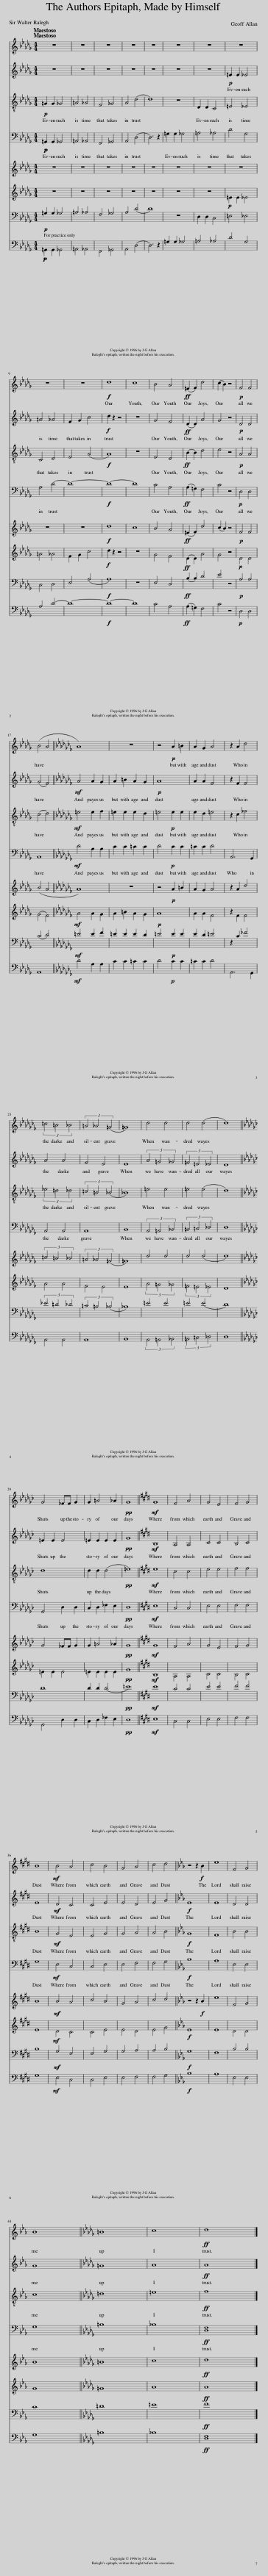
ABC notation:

X:1
%%score 1 2 3 4 5 6 7 8
L:1/8
Q:1/4=80
M:4/4
I:linebreak $
K:Db
V:1 treble
V:2 treble
V:3 treble-8
V:4 bass
V:5 treble
V:6 treble
V:7 bass
V:8 bass
V:1
 z8 | z8 | z8 | z8 | z8 | %5
 z8 | z8 | z8 |$ z8 | z8 | %10
!f! d8 | c8 | B4 A4 |!ff! (=E2 F2) d4 | (c2 B2) z4 | %15
!p! F4 F4 |$ (B4 A4 ||[K:Cb] A8) | z8 | z4!p! A2 =B2 | %20
 A2 G2 A4 | z2 A2 d4 |$ (3=c4 =B4 _B4 | (3=A4 _A4 (=G4 | =G8) | %25
 d4 d4 | d4 (d4 | d8) ||$[K:Gb] G4 _FF G2 | G2 =A4 _A2 | %30
!pp! G8 ||[K:E]!mf! G8 | F4 A4 | G4 E4 | F4 G4 |$ %35
 B8 |!mf! B4 A4 | c4 B4 | G4 A4 | c4 d4 || %40
[K:Eb] z4 z2!f! B2 | e8 | F4 G4 |$ B8 ||[K:Db] =B8 | %45
 c8 |!ff! d8 |] %47
V:2
 z8 | z8 | z8 | z8 | z8 | %5
 z8 | z8 |!p! =E2 E2 _E4 |$ =A4 _A4 | F2 G2 c4 | %10
!f! d2 z2 z4 | z8 | G4 F4 |!ff! (D2 D2) A4 | G4 z4 | %15
!p! D4 D4 |$ (G4 F4) ||[K:Cb]!mf! A4 A2 G2 | A2 =B2 A2 G2 |!p! A8 | %20
 A2 A2 F4 | z2 F2 F4 |$ A4 A4 | F4 E4 | E8 | %25
 (3A4 =G4 _G4 | (3=F4 =E4 _E4 | D8 ||$[K:Gb] =E2 E2 E4 | =E2 E2 E2 E2 | %30
!pp! G8 ||[K:E]!mf! B,8 | A,4 A,4 | C4 C4 | B,4 C4 |$ %35
 E8 |!mf! D4 C4 | C4 E4 | E4 D4 | E4 G4 || %40
[K:Eb]!f! E8 | E8 | D4 D4 |$ G8 ||[K:Db] =G8 | %45
 A8 |!ff! A8 |] %47
V:3
!p! =G2 G2 _G4 | =A4 _A4 | F4 _G4 | A4 (d4 | d8) | %5
 z8 | D2 D2 C4 | =E4 _E4 |$ C4 D4 | E4 (A4 | %10
!f! A8) | z8 | E4 D4 |!ff! (B2 B2) d4 | e4 z4 | %15
!p! A4 A4 |$ (c4 d4) ||[K:Cb]!mf! =e4 e2 f2 | =e2 e2 e2 d2 | =e4!p! e2 e2 | %20
 e2 d2 =e4 | z2 c2 _f4 |$ (3_e4 =d4 _d4 | (3=c4 =B4 (_B4 | _B8) | %25
 =e4 e4 | =e4 (e4 | d8) ||$[K:Gb] d8 | d2 d2 (d4 | %30
!pp! =e8) ||[K:E]!mf! e8 | c4 c4 | e4 e4 | f4 f4 |$ %35
 B8 |!mf! G4 E4 | E4 G4 | G4 A4 | A4 B4 || %40
[K:Eb]!f! G8 | F8 | B4 B4 |$ c8 ||[K:Db] =d8 | %45
 =e8 |!ff! f8 |] %47
V:4
!p!!p! =G,,2 G,,2 _G,,4 | =A,,4 _A,,4 | F,,4 _G,,4 | A,,4 (D,4 | D,6) z2 | %5
 =G,2 G,2 _G,4 | =A,4 _A,4 | D4 G,4 |$ A,4 D4- | D8- | %10
!f! D8- | D8 | C4 A,4 |!ff! (A,2 =G,2) F,4 | C4 z4 | %15
!p! D,4 D,4 |$ A,,8 ||[K:Cb]!mf! D4 A,2 A,2 | C2 C2 =C2 C2 | D4!p! C2 C2 | %20
 =C2 C2 D4 | A,,6 G,,2 |$ A,,4 A,,4 | A,,8 | B,,8 | %25
 (3A,,4 =A,,4 _B,,4 | (3=B,,4 =C,4 _D,4 | D,8 ||$[K:Gb] G,,4 D,2 D,2 | C,2 D,2 _F,2 E,2 | %30
!pp! D,8 ||[K:E]!mf! E,8 | C,4 C,4 | E,4 E,4 | F,4 F,4 |$ %35
 G,8 |!mf! E,4 C,4 | C,4 E,4 | E,4 F,4 | F,4 G,4 || %40
[K:Eb]!f! B,8 | A,8 | E,4 E,4 |$ G,8 ||[K:Db] =B,8 | %45
 _B,8 |!ff! [D,F,]8 |] %47
V:5
 z8 | z8 | z8 | z8 | z8 | %5
 z8 | z8 | z8 |$ z8 | z8 | %10
!f! d8 | c8 | B4 A4 |!ff! (=E2 F2) d4 | (c2 B2) z4 | %15
!p! F4 F4 |$ (B4 A4 ||[K:Cb] A8) | z8 | z4!p! A2 =B2 | %20
 A2 G2 A4 | z2 A2 d4 |$ (3=c4 =B4 _B4 | (3=A4 _A4 (=G4 | =G8) | %25
 d4 d4 | d4 (d4 | d8) ||$[K:Gb] G4 _FF G2 | G2 =A4 _A2 | %30
!pp! G8 ||[K:E]!mf! G8 | F4 A4 | G4 E4 | F4 G4 |$ %35
 B8 |!mf! B4 A4 | c4 B4 | G4 A4 | c4 d4 || %40
[K:Eb] z4 z2!f! B2 | e8 | F4 G4 |$ B8 ||[K:Db] =B8 | %45
 c8 |!ff! d8 |] %47
V:6
 z8 | z8 | z8 | z8 | z8 | %5
 z8 | z8 |!p! =E2 E2 _E4 |$ =A4 _A4 | F2 G2 c4 | %10
!f! d2 z2 z4 | z8 | G4 F4 |!ff! (D2 D2) A4 | G4 z4 | %15
!p! D4 D4 |$ (G4 F4) ||[K:Cb]!mf! A4 A2 G2 | A2 =B2 A2 G2 |!p! A8 | %20
 A2 A2 F4 | z2 F2 F4 |$ A4 A4 | F4 E4 | E8 | %25
 (3A4 =G4 _G4 | (3=F4 =E4 _E4 | D8 ||$[K:Gb] =E2 E2 E4 | =E2 E2 E2 E2 | %30
!pp! G8 ||[K:E]!mf! B,8 | A,4 A,4 | C4 C4 | B,4 C4 |$ %35
 E8 |!mf! D4 C4 | C4 E4 | E4 D4 | E4 G4 || %40
[K:Eb]!f! E8 | E8 | D4 D4 |$ G8 ||[K:Db] =G8 | %45
 A8 |!ff! A8 |] %47
V:7
!p! =G,2 G,2 _G,4 | =A,4 _A,4 | F,4 _G,4 | A,4 (D4 | D8) | %5
 z8 | D,2 D,2 C,4 | =E,4 _E,4 |$ C,4 D,4 | E,4 (A,4 | %10
!f! A,8) | z8 | E,4 D,4 |!ff! (B,2 B,2) D4 | E4 z4 | %15
!p! A,4 A,4 |$ (C4 D4) ||[K:Cb]!mf! =E4 E2 F2 | =E2 E2 E2 D2 | =E4!p! E2 E2 | %20
 E2 D2 =E4 | z2 C2 _F4 |$ (3_E4 =D4 _D4 | (3=C4 =B,4 (_B,4 | _B,8) | %25
 =E4 E4 | =E4 (E4 | D8) ||$[K:Gb] D8 | D2 D2 (D4 | %30
!pp! =E8) ||[K:E]!mf! E8 | C4 C4 | E4 E4 | F4 F4 |$ %35
 B,8 |!mf! G,4 E,4 | E,4 G,4 | G,4 A,4 | A,4 B,4 || %40
[K:Eb]!f! G,8 | F,8 | B,4 B,4 |$ C8 ||[K:Db] =D8 | %45
 =E8 |!ff! F8 |] %47
V:8
!p!!p! =G,,2 G,,2 _G,,4 | =A,,4 _A,,4 | F,,4 _G,,4 | A,,4 (D,4 | D,6) z2 | %5
 =G,2 G,2 _G,4 | =A,4 _A,4 | D4 G,4 |$ A,4 D4- | D8- | %10
!f! D8- | D8 | C4 A,4 |!ff! (A,2 =G,2) F,4 | C4 z4 | %15
!p! D,4 D,4 |$ A,,8 ||[K:Cb]!mf! D4 A,2 A,2 | C2 C2 =C2 C2 | D4!p! C2 C2 | %20
 =C2 C2 D4 | A,,6 G,,2 |$ A,,4 A,,4 | A,,8 | B,,8 | %25
 (3A,,4 =A,,4 _B,,4 | (3=B,,4 =C,4 _D,4 | D,8 ||$[K:Gb] G,,4 D,2 D,2 | C,2 D,2 _F,2 E,2 | %30
!pp! D,8 ||[K:E]!mf! E,8 | C,4 C,4 | E,4 E,4 | F,4 F,4 |$ %35
 G,8 |!mf! E,4 C,4 | C,4 E,4 | E,4 F,4 | F,4 G,4 || %40
[K:Eb]!f! B,8 | A,8 | E,4 E,4 |$ G,8 ||[K:Db] =B,8 | %45
 _B,8 |!ff! [D,F,]8 |] %47
